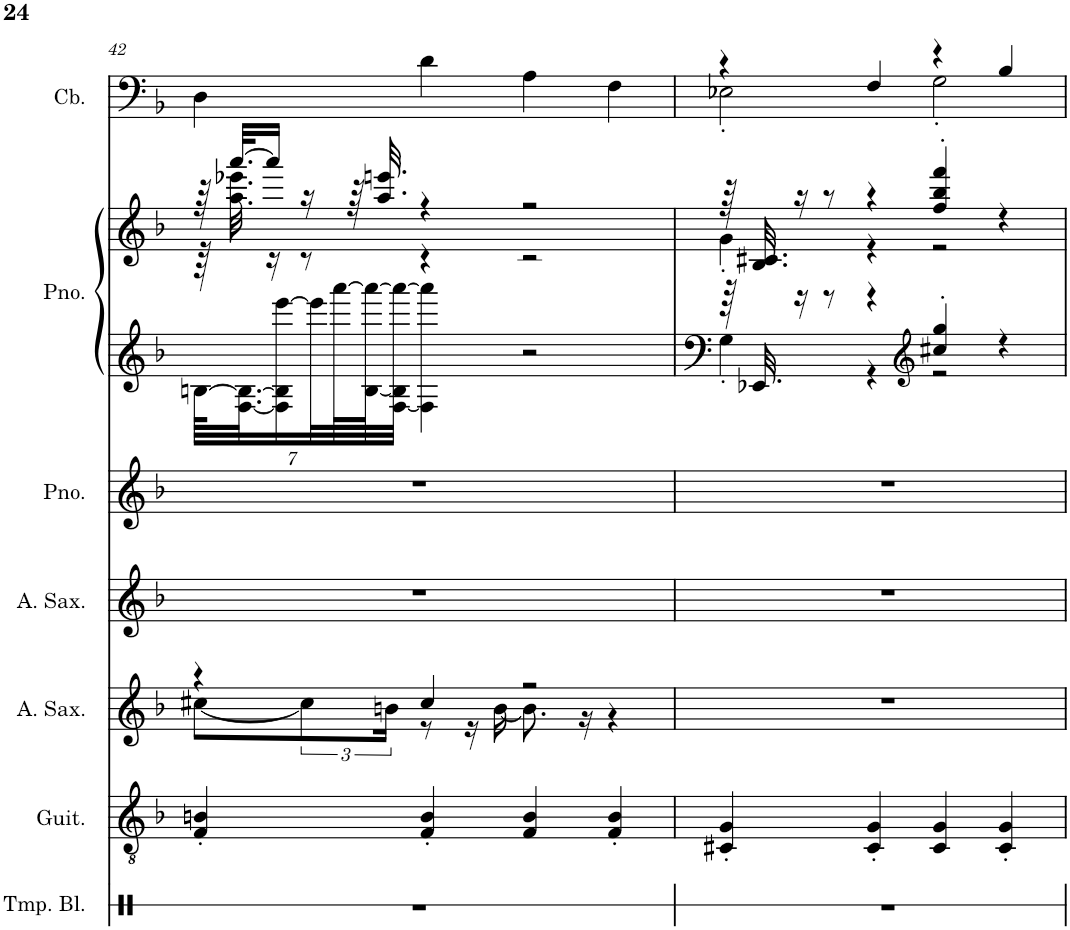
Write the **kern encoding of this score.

**kern	**kern	**kern	**kern	**kern	**kern	**kern	**kern
*part7	*part6	*part5	*part4	*part3	*part2	*part2	*part1
*staff8	*staff7	*staff6	*staff5	*staff4	*staff3	*staff2	*staff1
*I"Temple Blocks	*I"Classical Guitar, Guitar / Nylon guitar	*I"Alto Saxophone, 2nd Solo / Alto sax	*I"Alto Saxophone, 1st Solo / Alto sax	*I"Piano, Melody / Acoustic piano 1	*I"Piano, Piano / Acoustic paino 1	*	*I"Contrabass, Bass / Acoustic bass
*I'Tmp. Bl.	*I'Guit.	*I'A. Sax.	*I'A. Sax.	*I'Pno.	*I'Pno.	*	*I'Cb.
!!LO:PB:g=z
*clefX	*clefGv2	*clefG2	*clefG2	*clefG2	*clefG2	*clefG2	*clefF4
*	*	*Trd5c9	*Trd5c9	*	*	*	*Trd7c12
*k[]	*k[b-]	*k[b-]	*k[b-]	*k[b-]	*k[b-]	*k[b-]	*k[b-]
*M4/4	*M4/4	*M4/4	*M4/4	*M4/4	*M4/4	*M4/4	*M4/4
=42	=42	=42	=42	=42	=42	=42	=42
*	*	*^	*	*	*	*	*
*	*	*	*	*	*	*Xbrackettup	*	*
*	*	*	*	*	*	*	*^	*
1r	4F/' 4Bn/'	4r	[8cc#X\L	1r	1r	[56Bn\KLLL	64r	64r	4D\
.	.	.	.	.	.	.	[32.aaa/KLL	32.aa\ 32.eee-X\	.
.	.	.	.	.	.	[28.F\ 28.B\_J	.	.	.
.	.	.	.	.	.	.	16aaa/JJ]	16r	.
.	.	.	.	.	.	14F\] 14B\] [14eee\	.	.	.
.	.	.	12cc#\]	.	.	.	16r	8r	.
.	.	.	.	.	.	28eee\L]	.	.	.
.	.	.	.	.	.	[56aaa\L	.	.	.
.	.	.	.	.	.	.	64r	.	.
.	.	.	.	.	.	[56B\ 56aaa\_J	.	.	.
.	.	.	.	.	.	.	32.aa/ 32.eeen/	.	.
.	.	.	24bn\Jk	.	.	.	.	.	.
.	.	.	.	.	.	[28F\ 28B\] 28aaa\_JJJ	.	.	.
.	4F/' 4B/'	4cc#/	8r	.	.	4F\] 4aaa\]	4r	4r	4d\
.	.	.	16r	.	.	.	.	.	.
.	.	.	[16b\	.	.	.	.	.	.
.	4F/ 4B/	2r	8.b\]	.	.	2r	2r	2r	4A\
.	.	.	16r	.	.	.	.	.	.
.	4F/' 4B/'	.	4r	.	.	.	.	.	4F\
*	*	*v	*v	*	*	*	*	*	*
=43	=43	=43	=43	=43	=43	=43	=43	=43
*	*	*	*	*	*^	*	*	*^
1r	4C#X/' 4G/'	1r	1r	1r	64r	4G'\	64r	4g'\	4r	2E-X'\
.	.	.	.	.	32.EE-X/	.	32.B-/ 32.c#X/	.	.	.
.	.	.	.	.	16r	.	16r	.	.	.
.	.	.	.	.	8r	.	8r	.	.	.
.	4C#/' 4G/'	.	.	.	4r	4r	4r	4r	4F/	.
*	*	*	*	*	*clefG2	*	*	*	*	*
.	4C#/ 4G/	.	.	.	4cc#X/' 4gg/'	2r	4ff/' 4bb-/' 4fff/'	2r	4r	2G'\
.	4C#/' 4G/'	.	.	.	4r	.	4r	.	4B-/	.
*	*	*	*	*	*v	*v	*	*	*v	*v
*	*	*	*	*	*	*v	*v	*
=	=	=	=	=	=	=	=
*-	*-	*-	*-	*-	*-	*-	*-
